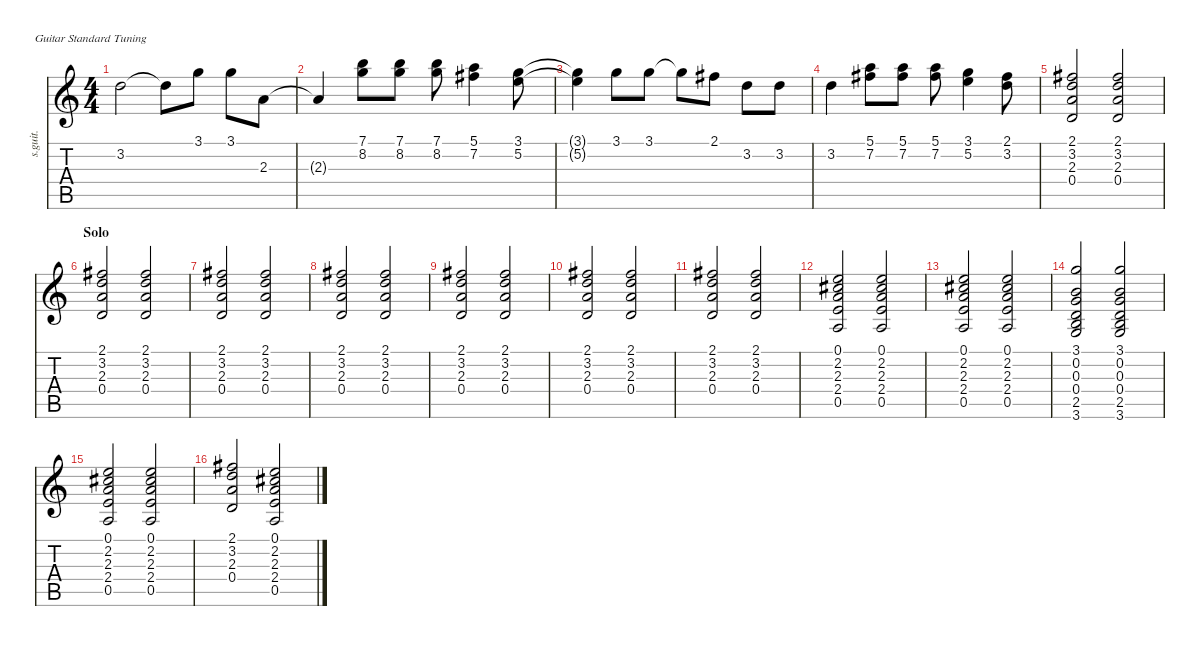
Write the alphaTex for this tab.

\defaultSystemsLayout 4
\hideDynamics
\bracketExtendMode nobrackets
\track ("Lead Guitar" "s.guit.") {instrument electricguitarclean}
\staff {score tabs}
\tuning (E4 B3 G3 D3 A2 E2)
\ts (4 4)
\tempo (120 hide)
\clef g2
\ks c
3.2{t}.2{dy mf} 3.2{t}.8 3.1.8 3.1.8 2.3.8 |
2.3{t}.4 (7.1 8.2).8 (7.1 8.2).8 (7.1 8.2).8 (5.1 7.2{acc #}).4 (3.1 5.2).8 |
(3.1{t} 5.2{t}).4 3.1.8 3.1.8 3.1{t}.8 2.1{acc #}.8 3.2.8 3.2.8 |
3.2.4 (5.1 7.2{acc #}).8 (5.1 7.2{acc #}).8 (5.1 7.2{acc #}).8 (3.1 5.2).4 (2.1{acc #} 3.2).8 |
(2.1{acc #} 3.2 2.3 0.4).2 (2.1{acc #} 3.2 2.3 0.4).2 |
\section ("" "Solo")
(2.1{acc #} 3.2 2.3 0.4).2 (2.1{acc #} 3.2 2.3 0.4).2 |
(2.1{acc #} 3.2 2.3 0.4).2 (2.1{acc #} 3.2 2.3 0.4).2 |
(2.1{acc #} 3.2 2.3 0.4).2 (2.1{acc #} 3.2 2.3 0.4).2 |
(2.1{acc #} 3.2 2.3 0.4).2 (2.1{acc #} 3.2 2.3 0.4).2 |
(2.1{acc #} 3.2 2.3 0.4).2 (2.1{acc #} 3.2 2.3 0.4).2 |
(2.1{acc #} 3.2 2.3 0.4).2 (2.1{acc #} 3.2 2.3 0.4).2 |
(0.1 2.2{acc #} 2.3 2.4 0.5).2 (0.5 2.4 2.3 2.2{acc #} 0.1).2 |
(0.1 2.2{acc #} 2.3 2.4 0.5).2 (0.5 2.4 2.3 2.2{acc #} 0.1).2 |
(3.1 0.2 0.3 0.4 2.5 3.6).2 (3.1 0.2 0.3 0.4 2.5 3.6).2 |
(0.1 2.2{acc #} 2.3 2.4 0.5).2 (0.5 2.4 2.3 2.2{acc #} 0.1).2 |
(2.1{acc #} 3.2 2.3 0.4).2 (0.1 2.2{acc #} 2.3 2.4 0.5).2
